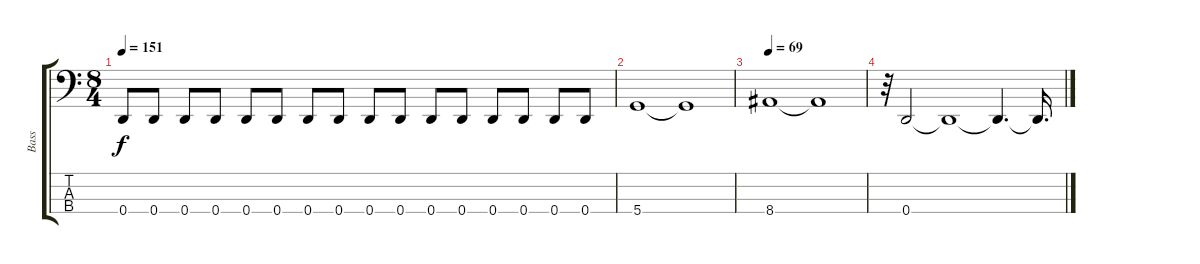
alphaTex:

\track ("Bass" "Bass") {instrument slapbass2}
\staff {score tabs}
\tuning (G2 D2 A1 D1) {hide}
\ts (8 4)
\tempo 151
\clef f4
\ks c
0.4.8{dy f} 0.4.8 0.4.8 0.4.8 0.4.8 0.4.8 0.4.8 0.4.8 0.4.8 0.4.8 0.4.8 0.4.8 0.4.8 0.4.8 0.4.8 0.4.8 |
5.4.1 5.4{t}.1 |
\tempo 69
8.4.1 8.4{t}.1 |
r.32 0.4.2 0.4{t}.1 0.4{t}.4{d} 0.4{t}.16{d}
